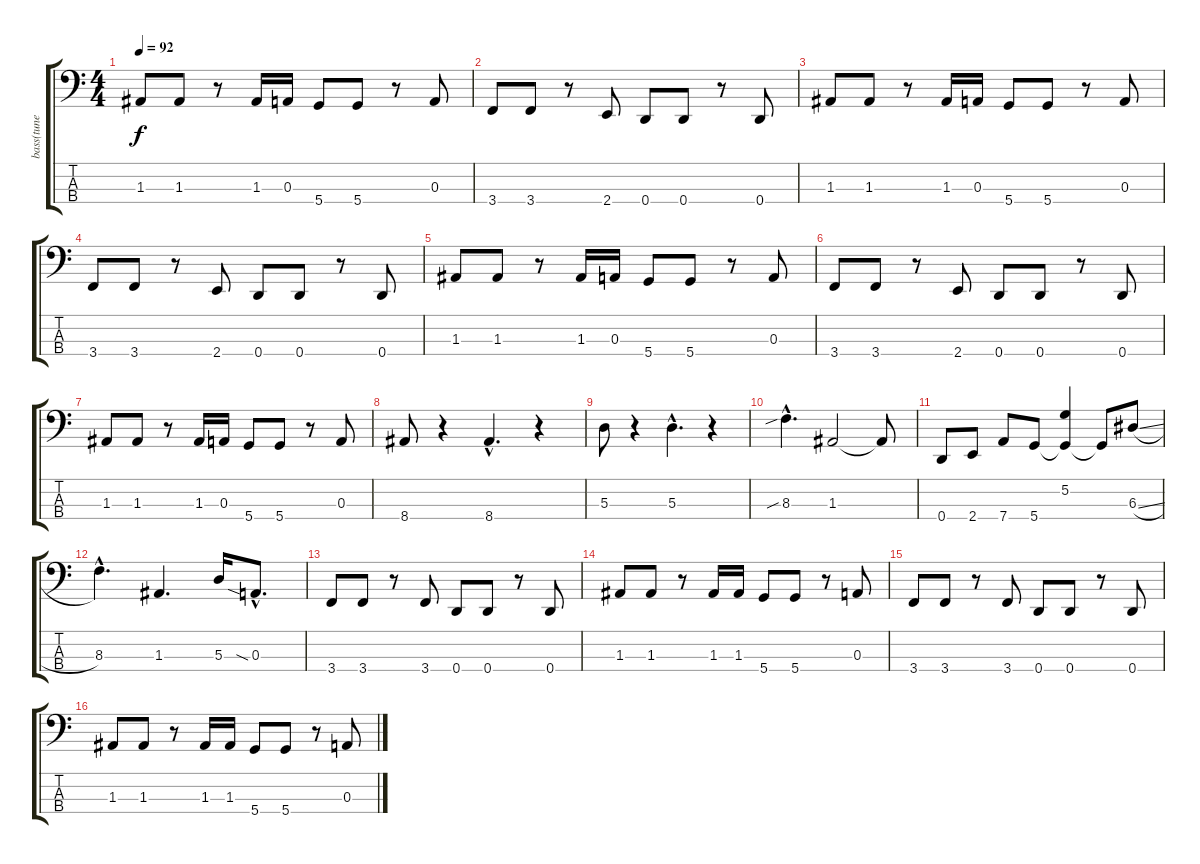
\track ("bass(tune down)" "bass(tune ") {instrument electricbasspick}
\staff {score tabs}
\tuning (G2 D2 A1 D1) {hide}
\ts (4 4)
\tempo 92
\clef f4
\ks c
1.3.8{dy f} 1.3.8 r.8 1.3.16 0.3.16 5.4.8 5.4.8 r.8 0.3.8 |
3.4.8 3.4.8 r.8 2.4.8 0.4.8 0.4.8 r.8 0.4.8 |
1.3.8 1.3.8 r.8 1.3.16 0.3.16 5.4.8 5.4.8 r.8 0.3.8 |
3.4.8 3.4.8 r.8 2.4.8 0.4.8 0.4.8 r.8 0.4.8 |
1.3.8 1.3.8 r.8 1.3.16 0.3.16 5.4.8 5.4.8 r.8 0.3.8 |
3.4.8 3.4.8 r.8 2.4.8 0.4.8 0.4.8 r.8 0.4.8 |
1.3.8 1.3.8 r.8 1.3.16 0.3.16 5.4.8 5.4.8 r.8 0.3.8 |
8.4.8 r.4 8.4{hac}.4{d} r.4 |
5.3.8 r.4 5.3{hac}.4{d} r.4 |
8.3{sib hac}.4{d} 1.3.2 1.3{t}.8 |
0.4.8 2.4.8 7.4.8 5.4.8 (5.2 5.4{t}).4 5.4{t}.8 6.3{sl}.8 |
8.3{hac}.4{d} 1.3.4{d} 5.3.16 0.3{sia hac}.8{d} |
3.4.8 3.4.8 r.8 3.4.8 0.4.8 0.4.8 r.8 0.4.8 |
1.3.8 1.3.8 r.8 1.3.16 1.3.16 5.4.8 5.4.8 r.8 0.3.8 |
3.4.8 3.4.8 r.8 3.4.8 0.4.8 0.4.8 r.8 0.4.8 |
1.3.8 1.3.8 r.8 1.3.16 1.3.16 5.4.8 5.4.8 r.8 0.3.8
